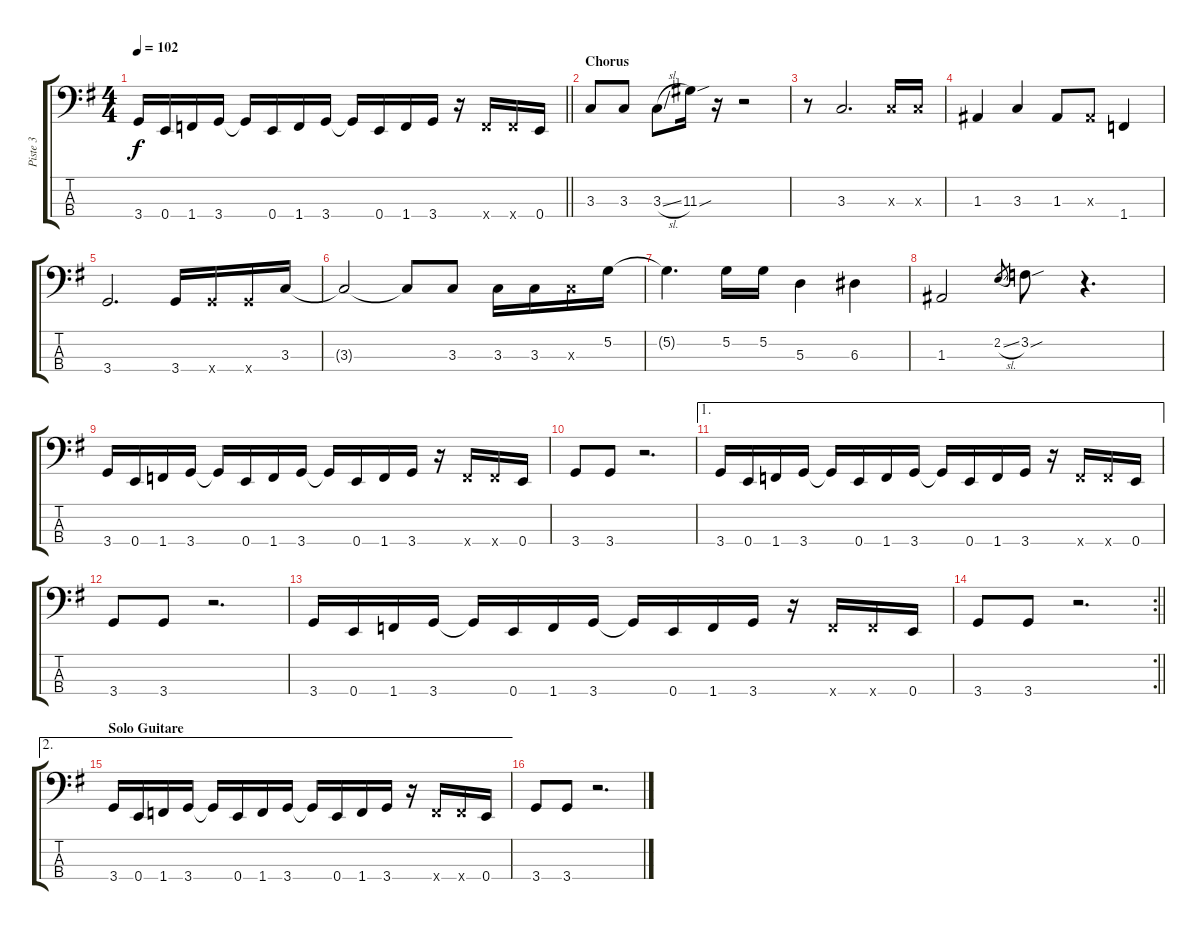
\track ("Piste 3" "Piste 3") {instrument electricbassfinger}
\staff {score tabs}
\tuning (G2 D2 A1 E1) {hide}
\ts (4 4)
\tempo 102
\clef f4
\barLineRight lightlight
\ks g
3.4.16{dy f} 0.4.16 1.4.16 3.4.16 3.4{t}.16 0.4.16 1.4.16 3.4.16 3.4{t}.16 0.4.16 1.4.16 3.4.16 r.16 1.4{x}.16 1.4{x}.16 0.4.16 |
\section ("" "Chorus")
3.3.8 3.3.8 3.3{sl}.8 11.3{sou}.16 r.16 r.2 |
r.8 3.3.2{d} 3.3{x}.16 3.3{x}.16 |
1.3.4 3.3.4 1.3.8 1.3{x}.8 1.4.4 |
3.4.2{d} 3.4.16 3.4{x}.16 3.4{x}.16 3.3.16 |
3.3{t}.2 3.3{t}.8 3.3.8 3.3.16 3.3.16 3.3{x}.16 5.2.16 |
5.2{t}.4{d} 5.2.16 5.2.16 5.3.4 6.3.4 |
1.3.2 2.2{sl}.8{gr} 3.2{sou}.8 r.4{d} |
3.4.16 0.4.16 1.4.16 3.4.16 3.4{t}.16 0.4.16 1.4.16 3.4.16 3.4{t}.16 0.4.16 1.4.16 3.4.16 r.16 1.4{x}.16 1.4{x}.16 0.4.16 |
3.4.8 3.4.8 r.2{d} |
\ae 1
3.4.16 0.4.16 1.4.16 3.4.16 3.4{t}.16 0.4.16 1.4.16 3.4.16 3.4{t}.16 0.4.16 1.4.16 3.4.16 r.16 1.4{x}.16 1.4{x}.16 0.4.16 |
3.4.8 3.4.8 r.2{d} |
3.4.16 0.4.16 1.4.16 3.4.16 3.4{t}.16 0.4.16 1.4.16 3.4.16 3.4{t}.16 0.4.16 1.4.16 3.4.16 r.16 1.4{x}.16 1.4{x}.16 0.4.16 |
\rc 2
\barLineRight lightlight
3.4.8 3.4.8 r.2{d} |
\ae 2
\section ("" "Solo Guitare")
3.4.16 0.4.16 1.4.16 3.4.16 3.4{t}.16 0.4.16 1.4.16 3.4.16 3.4{t}.16 0.4.16 1.4.16 3.4.16 r.16 1.4{x}.16 1.4{x}.16 0.4.16 |
3.4.8 3.4.8 r.2{d}
